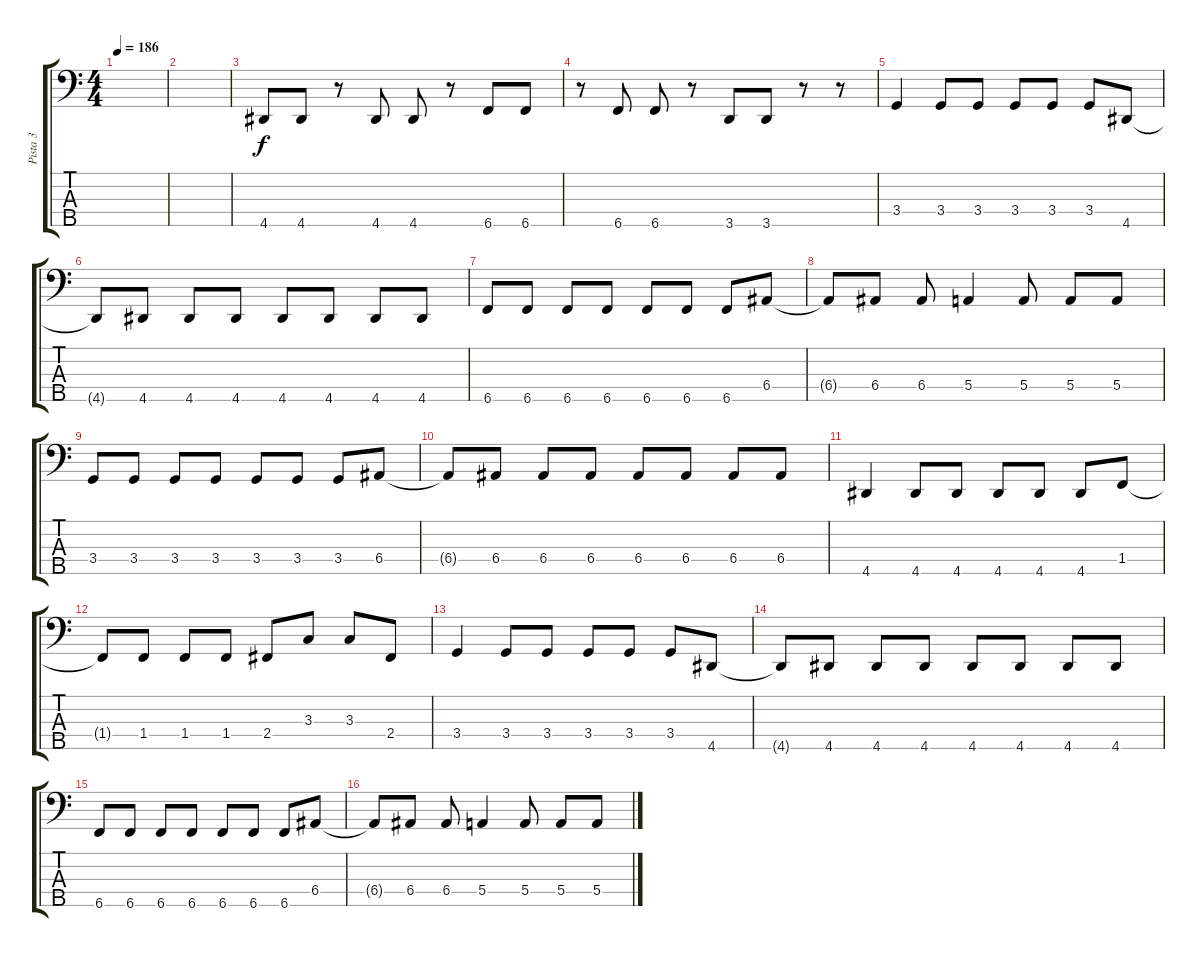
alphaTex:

\track ("Pista 3" "Pista 3") {instrument electricbassfinger}
\staff {score tabs}
\tuning (G2 D2 A1 E1 B0) {hide}
\ts (4 4)
\tempo 186
\clef f4
\ks c
|
|
4.5.8 4.5.8 r.8 4.5.8 4.5.8 r.8 6.5.8 6.5.8 |
r.8 6.5.8 6.5.8 r.8 3.5.8 3.5.8 r.8 r.8 |
3.4.4 3.4.8 3.4.8 3.4.8 3.4.8 3.4.8 4.5.8 |
4.5{t}.8 4.5.8 4.5.8 4.5.8 4.5.8 4.5.8 4.5.8 4.5.8 |
6.5.8 6.5.8 6.5.8 6.5.8 6.5.8 6.5.8 6.5.8 6.4.8 |
6.4{t}.8 6.4.8 6.4.8 5.4.4 5.4.8 5.4.8 5.4.8 |
3.4.8 3.4.8 3.4.8 3.4.8 3.4.8 3.4.8 3.4.8 6.4.8 |
6.4{t}.8 6.4.8 6.4.8 6.4.8 6.4.8 6.4.8 6.4.8 6.4.8 |
4.5.4 4.5.8 4.5.8 4.5.8 4.5.8 4.5.8 1.4.8 |
1.4{t}.8 1.4.8 1.4.8 1.4.8 2.4.8 3.3.8 3.3.8 2.4.8 |
3.4.4 3.4.8 3.4.8 3.4.8 3.4.8 3.4.8 4.5.8 |
4.5{t}.8 4.5.8 4.5.8 4.5.8 4.5.8 4.5.8 4.5.8 4.5.8 |
6.5.8 6.5.8 6.5.8 6.5.8 6.5.8 6.5.8 6.5.8 6.4.8 |
6.4{t}.8 6.4.8 6.4.8 5.4.4 5.4.8 5.4.8 5.4.8
